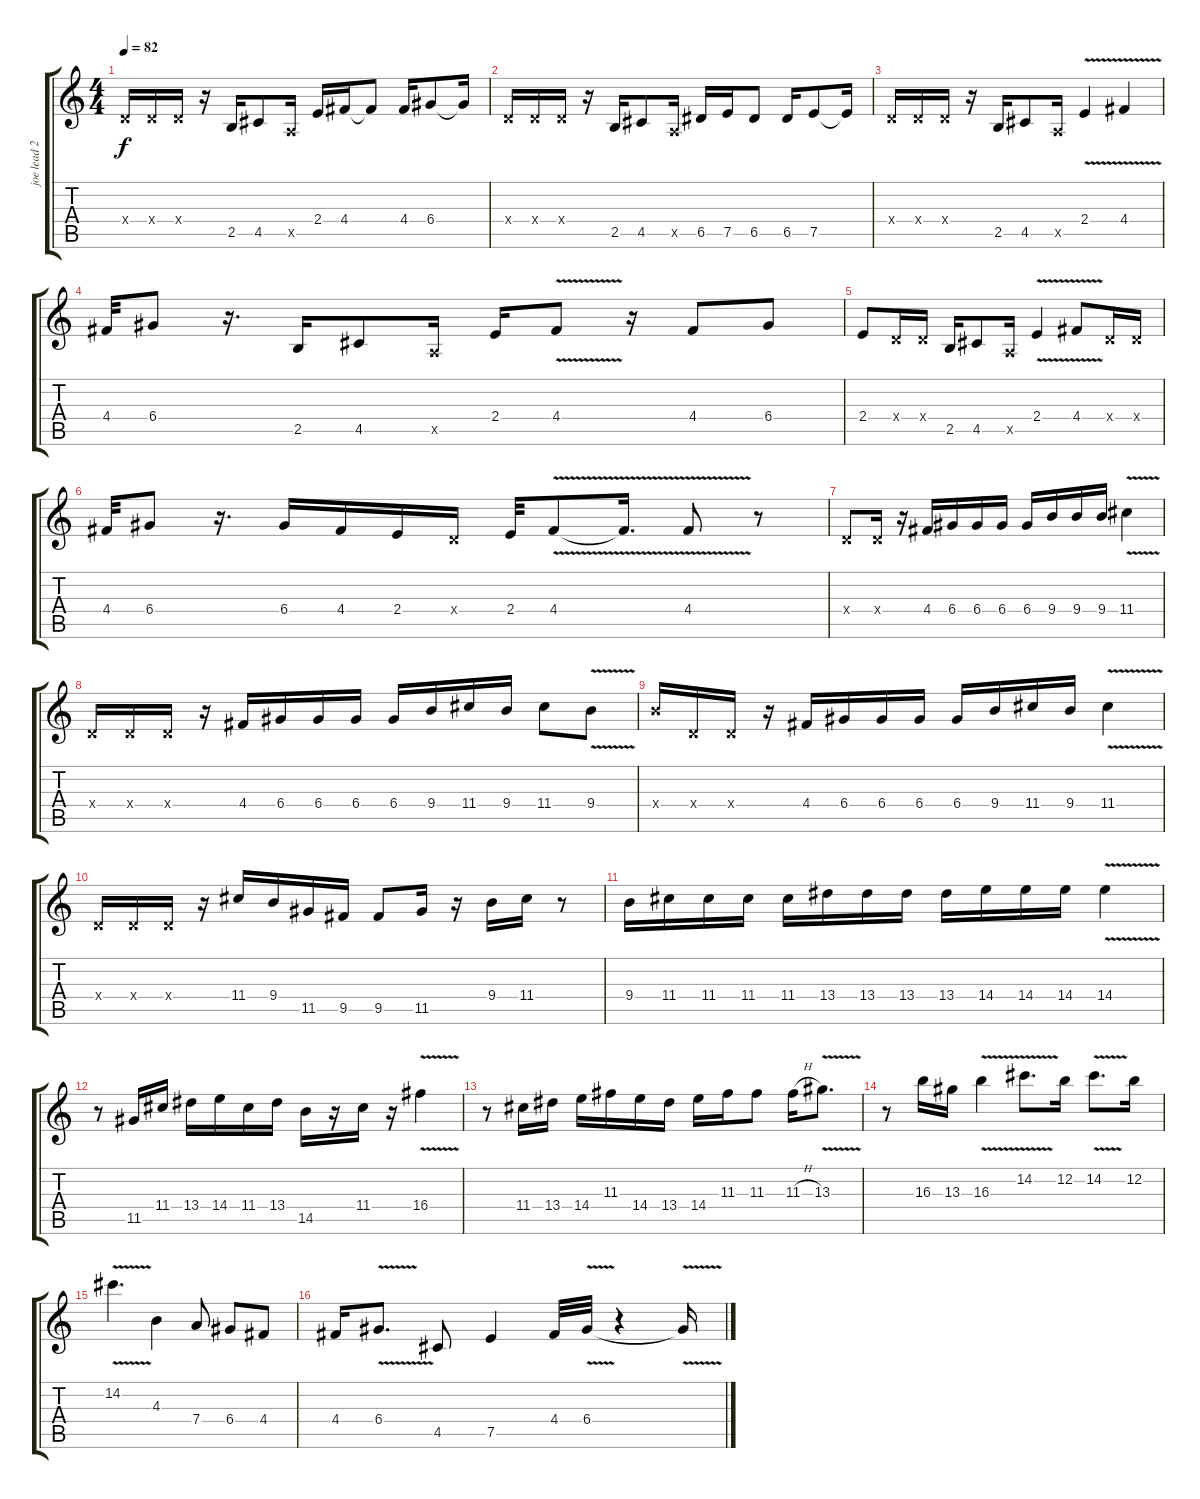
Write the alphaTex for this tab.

\track ("joe lead 2" "joe lead 2") {instrument electricguitarjazz}
\staff {score tabs}
\tuning (E4 B3 G3 D3 A2 E2) {hide}
\ts (4 4)
\tempo 82
\clef g2
\ks c
0.4{x}.16{dy f} 0.4{x}.16 0.4{x}.16 r.16 2.5.16 4.5.8 0.5{x}.16 2.4.16 4.4.16 4.4{t}.8 4.4.16 6.4.8 6.4{t}.16 |
0.4{x}.16 0.4{x}.16 0.4{x}.16 r.16 2.5.16 4.5.8 0.5{x}.16 6.5.16 7.5.16 6.5.8 6.5.16 7.5.8 7.5{t}.16 |
0.4{x}.16 0.4{x}.16 0.4{x}.16 r.16 2.5.16 4.5.8 0.5{x}.16 2.4{v}.4 4.4{v}.4 |
4.4.32 6.4.8 r.16{d} 2.5.16 4.5.8 0.5{x}.16 2.4.16 4.4{v}.8 r.16 4.4.8 6.4.8 |
2.4.8 0.4{x}.16 0.4{x}.16 2.5.16 4.5.8 0.5{x}.16 2.4{v}.4 4.4{v}.8 0.4{x}.16 0.4{x}.16 |
4.4.32 6.4.8 r.16{d} 6.4.16 4.4.16 2.4.16 0.4{x}.16 2.4.32 4.4{v}.8 4.4{t}.16{d} 4.4{v}.8 r.8 |
0.4{x}.8 0.4{x}.16 r.16 4.4.16 6.4.16 6.4.16 6.4.16 6.4.16 9.4.16 9.4.16 9.4.16 11.4{v}.4 |
0.4{x}.16 0.4{x}.16 0.4{x}.16 r.16 4.4.16 6.4.16 6.4.16 6.4.16 6.4.16 9.4.16 11.4.16 9.4.16 11.4.8 9.4{v}.8 |
9.4{x}.16 0.4{x}.16 0.4{x}.16 r.16 4.4.16 6.4.16 6.4.16 6.4.16 6.4.16 9.4.16 11.4.16 9.4.16 11.4{v}.4 |
0.4{x}.16 0.4{x}.16 0.4{x}.16 r.16 11.4.16 9.4.16 11.5.16 9.5.16 9.5.8 11.5.16 r.16 9.4.16 11.4.16 r.8 |
9.4.16 11.4.16 11.4.16 11.4.16 11.4.16 13.4.16 13.4.16 13.4.16 13.4.16 14.4.16 14.4.16 14.4.16 14.4{v}.4 |
r.8 11.5.16 11.4.16 13.4.16 14.4.16 11.4.16 13.4.16 14.5.16 r.16 11.4.16 r.16 16.4{v}.4 |
r.8 11.4.16 13.4.16 14.4.16 11.3.16 14.4.16 13.4.16 14.4.16 11.3.16 11.3.8 11.3{h}.16 13.3{v}.8{d} |
r.8 16.3.16 13.3.16 16.3{v}.4 14.2{v}.8{d} 12.2.16 14.2{v}.8{d} 12.2.16 |
14.2{v}.4{d} 4.3.4{instrument electricguitarjazz} 7.4.8 6.4.8 4.4.8 |
4.4.16 6.4{v}.8{d} 4.5.8 7.5.4 4.4.32 6.4{v}.32 r.4 6.4{t}.16
